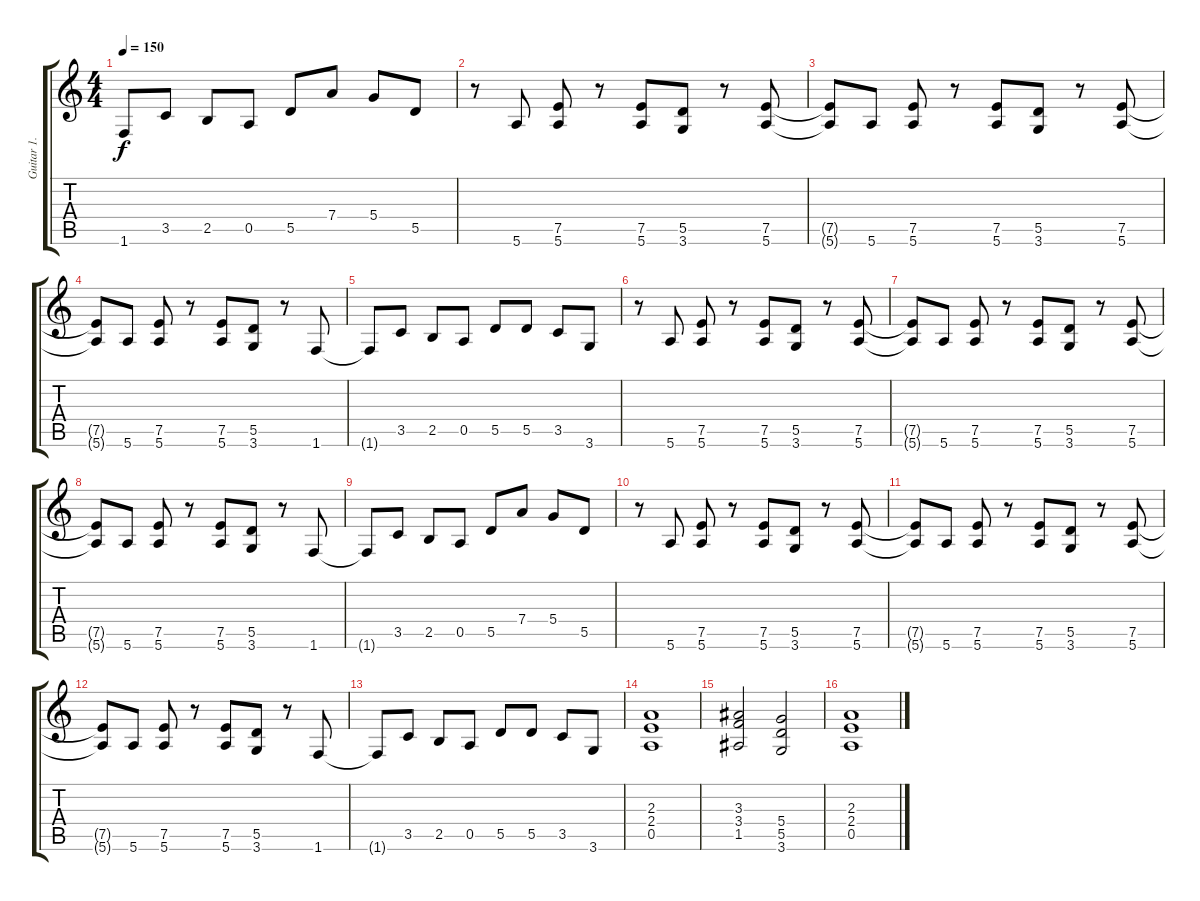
\track ("Guitar 1." "Guitar 1.") {instrument overdrivenguitar}
\staff {score tabs}
\tuning (E4 B3 G3 D3 A2 E2) {hide}
\ts (4 4)
\tempo 150
\clef g2
\ks c
1.6{t}.8{dy f} 3.5.8 2.5.8 0.5.8 5.5.8 7.4.8 5.4.8 5.5.8 |
r.8 5.6.8 (7.5 5.6).8 r.8 (7.5 5.6).8 (5.5 3.6).8 r.8 (7.5 5.6).8 |
(7.5{t} 5.6{t}).8 5.6.8 (7.5 5.6).8 r.8 (7.5 5.6).8 (5.5 3.6).8 r.8 (7.5 5.6).8 |
(7.5{t} 5.6{t}).8 5.6.8 (7.5 5.6).8 r.8 (7.5 5.6).8 (5.5 3.6).8 r.8 1.6.8 |
1.6{t}.8 3.5.8 2.5.8 0.5.8 5.5.8 5.5.8 3.5.8 3.6.8 |
r.8 5.6.8 (7.5 5.6).8 r.8 (7.5 5.6).8 (5.5 3.6).8 r.8 (7.5 5.6).8 |
(7.5{t} 5.6{t}).8 5.6.8 (7.5 5.6).8 r.8 (7.5 5.6).8 (5.5 3.6).8 r.8 (7.5 5.6).8 |
(7.5{t} 5.6{t}).8 5.6.8 (7.5 5.6).8 r.8 (7.5 5.6).8 (5.5 3.6).8 r.8 1.6.8 |
1.6{t}.8 3.5.8 2.5.8 0.5.8 5.5.8 7.4.8 5.4.8 5.5.8 |
r.8 5.6.8 (7.5 5.6).8 r.8 (7.5 5.6).8 (5.5 3.6).8 r.8 (7.5 5.6).8 |
(7.5{t} 5.6{t}).8 5.6.8 (7.5 5.6).8 r.8 (7.5 5.6).8 (5.5 3.6).8 r.8 (7.5 5.6).8 |
(7.5{t} 5.6{t}).8 5.6.8 (7.5 5.6).8 r.8 (7.5 5.6).8 (5.5 3.6).8 r.8 1.6.8 |
1.6{t}.8 3.5.8 2.5.8 0.5.8 5.5.8 5.5.8 3.5.8 3.6.8 |
(2.3 2.4 0.5).1 |
(3.3 3.4 1.5).2 (5.4 5.5 3.6).2 |
(2.3 2.4 0.5).1
